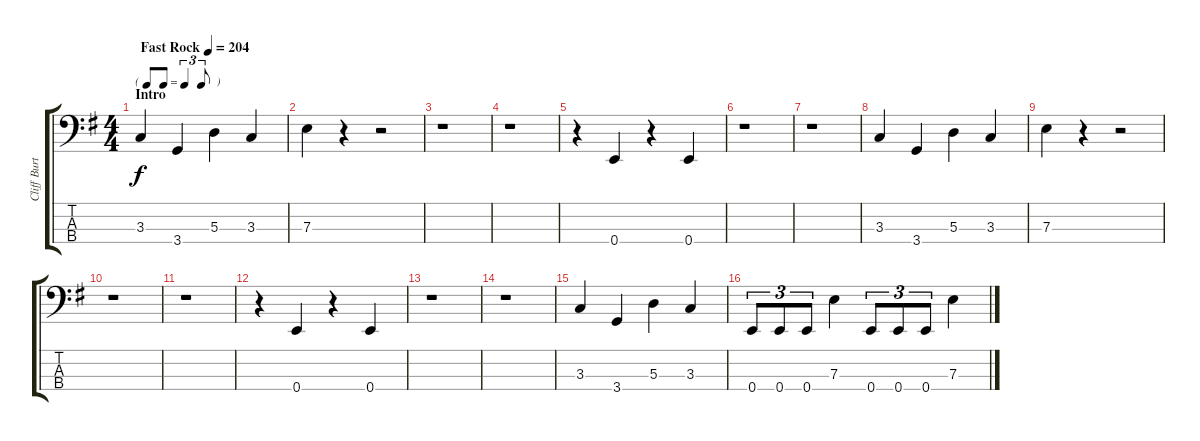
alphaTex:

\track ("Cliff Burton" "Cliff Burt") {instrument electricbassfinger}
\staff {score tabs}
\tuning (G2 D2 A1 E1) {hide}
\ts (4 4)
\tf triplet8th
\section ("" "Intro")
\tempo (204 "Fast Rock")
\clef f4
\ks eminor
3.3.4{dy f instrument electricbassfinger} 3.4.4 5.3.4 3.3.4 |
7.3.4 r.4 r.2 |
r.1 |
r.1 |
r.4 0.4.4 r.4 0.4.4 |
r.1 |
r.1 |
3.3.4 3.4.4 5.3.4 3.3.4 |
7.3.4 r.4 r.2 |
r.1 |
r.1 |
r.4 0.4.4 r.4 0.4.4 |
r.1 |
r.1 |
3.3.4 3.4.4 5.3.4 3.3.4 |
0.4.8{tu (3 2)} 0.4.8{tu (3 2)} 0.4.8{tu (3 2)} 7.3.4 0.4.8{tu (3 2)} 0.4.8{tu (3 2)} 0.4.8{tu (3 2)} 7.3.4
